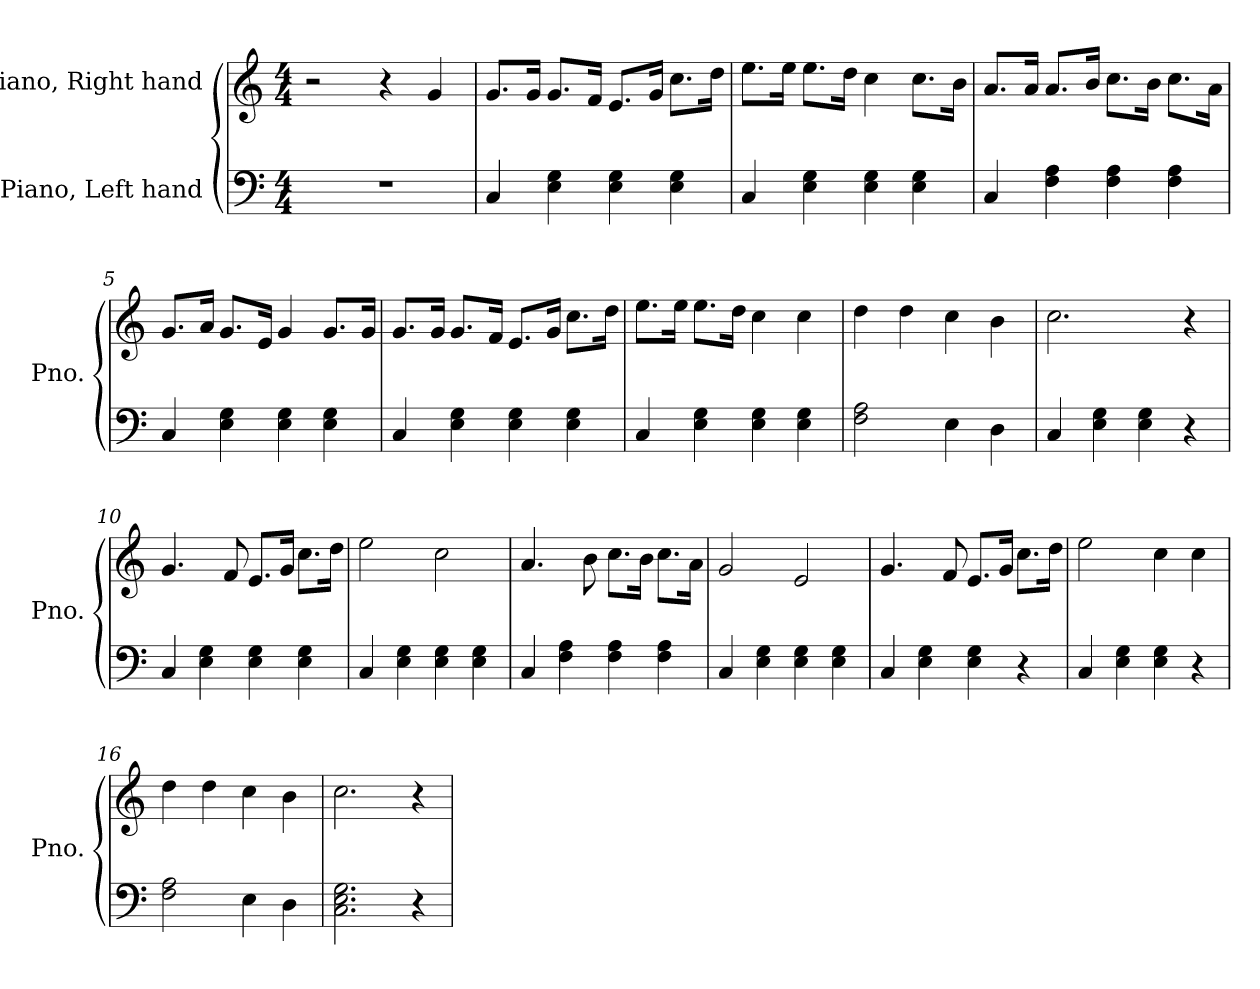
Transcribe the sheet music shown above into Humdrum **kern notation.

**kern	**kern
*part2	*part1
*staff2	*staff1
*I"Piano, Left hand	*I"Piano, Right hand
*I'Pno.	*I'Pno.
*clefF4	*clefG2
*k[]	*k[]
*M4/4	*M4/4
*MM120	*MM120
=1	=1
1r	2r
.	4r
.	4g/
=2	=2
4C/	8.g/L
.	16g/Jk
4E\ 4G\	8.g/L
.	16f/Jk
4E\ 4G\	8.e/L
.	16g/Jk
4E\ 4G\	8.cc\L
.	16dd\Jk
=3	=3
4C/	8.ee\L
.	16ee\Jk
4E\ 4G\	8.ee\L
.	16dd\Jk
4E\ 4G\	4cc\
4E\ 4G\	8.cc\L
.	16b\Jk
=4	=4
4C/	8.a/L
.	16a/Jk
4F\ 4A\	8.a/L
.	16b/Jk
4F\ 4A\	8.cc\L
.	16b\Jk
4F\ 4A\	8.cc\L
.	16a\Jk
!!LO:LB:g=z
=5	=5
4C/	8.g/L
.	16a/Jk
4E\ 4G\	8.g/L
.	16e/Jk
4E\ 4G\	4g/
4E\ 4G\	8.g/L
.	16g/Jk
=6	=6
4C/	8.g/L
.	16g/Jk
4E\ 4G\	8.g/L
.	16f/Jk
4E\ 4G\	8.e/L
.	16g/Jk
4E\ 4G\	8.cc\L
.	16dd\Jk
=7	=7
4C/	8.ee\L
.	16ee\Jk
4E\ 4G\	8.ee\L
.	16dd\Jk
4E\ 4G\	4cc\
4E\ 4G\	4cc\
=8	=8
2F\ 2A\	4dd\
.	4dd\
4E\	4cc\
4D\	4b\
=9	=9
4C/	2.cc\
4E\ 4G\	.
4E\ 4G\	.
4r	4r
!!LO:LB:g=z
=10	=10
4C/	4.g/
4E\ 4G\	.
.	8f/
4E\ 4G\	8.e/L
.	16g/Jk
4E\ 4G\	8.cc\L
.	16dd\Jk
=11	=11
4C/	2ee\
4E\ 4G\	.
4E\ 4G\	2cc\
4E\ 4G\	.
=12	=12
4C/	4.a/
4F\ 4A\	.
.	8b\
4F\ 4A\	8.cc\L
.	16b\Jk
4F\ 4A\	8.cc\L
.	16a\Jk
=13	=13
4C/	2g/
4E\ 4G\	.
4E\ 4G\	2e/
4E\ 4G\	.
=14	=14
4C/	4.g/
4E\ 4G\	.
.	8f/
4E\ 4G\	8.e/L
.	16g/Jk
4r	8.cc\L
.	16dd\Jk
=15	=15
4C/	2ee\
4E\ 4G\	.
4E\ 4G\	4cc\
4r	4cc\
!!LO:LB:g=z
=16	=16
2F\ 2A\	4dd\
.	4dd\
4E\	4cc\
4D\	4b\
=17	=17
2.C\ 2.E\ 2.G\	2.cc\
4r	4r
=	=
*-	*-
